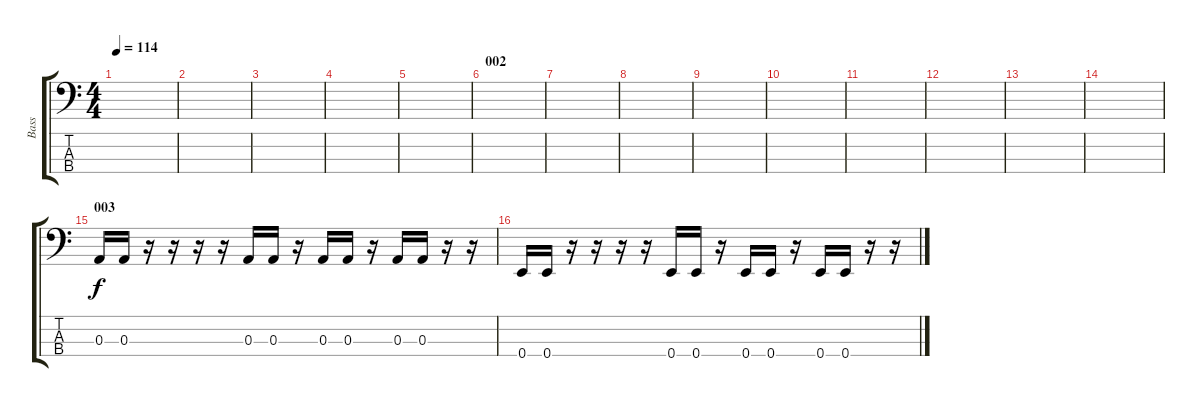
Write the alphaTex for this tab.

\track ("Bass" "Bass") {instrument electricbasspick}
\staff {score tabs}
\tuning (G2 D2 A1 E1) {hide}
\ts (4 4)
\tempo 114
\clef f4
\ks c
|
|
|
|
|
\section ("" "002")
|
|
|
|
|
|
|
|
|
\section ("" "003")
0.3.16 0.3.16 r.16 r.16 r.16 r.16 0.3.16 0.3.16 r.16 0.3.16 0.3.16 r.16 0.3.16 0.3.16 r.16 r.16 |
0.4.16 0.4.16 r.16 r.16 r.16 r.16 0.4.16 0.4.16 r.16 0.4.16 0.4.16 r.16 0.4.16 0.4.16 r.16 r.16
